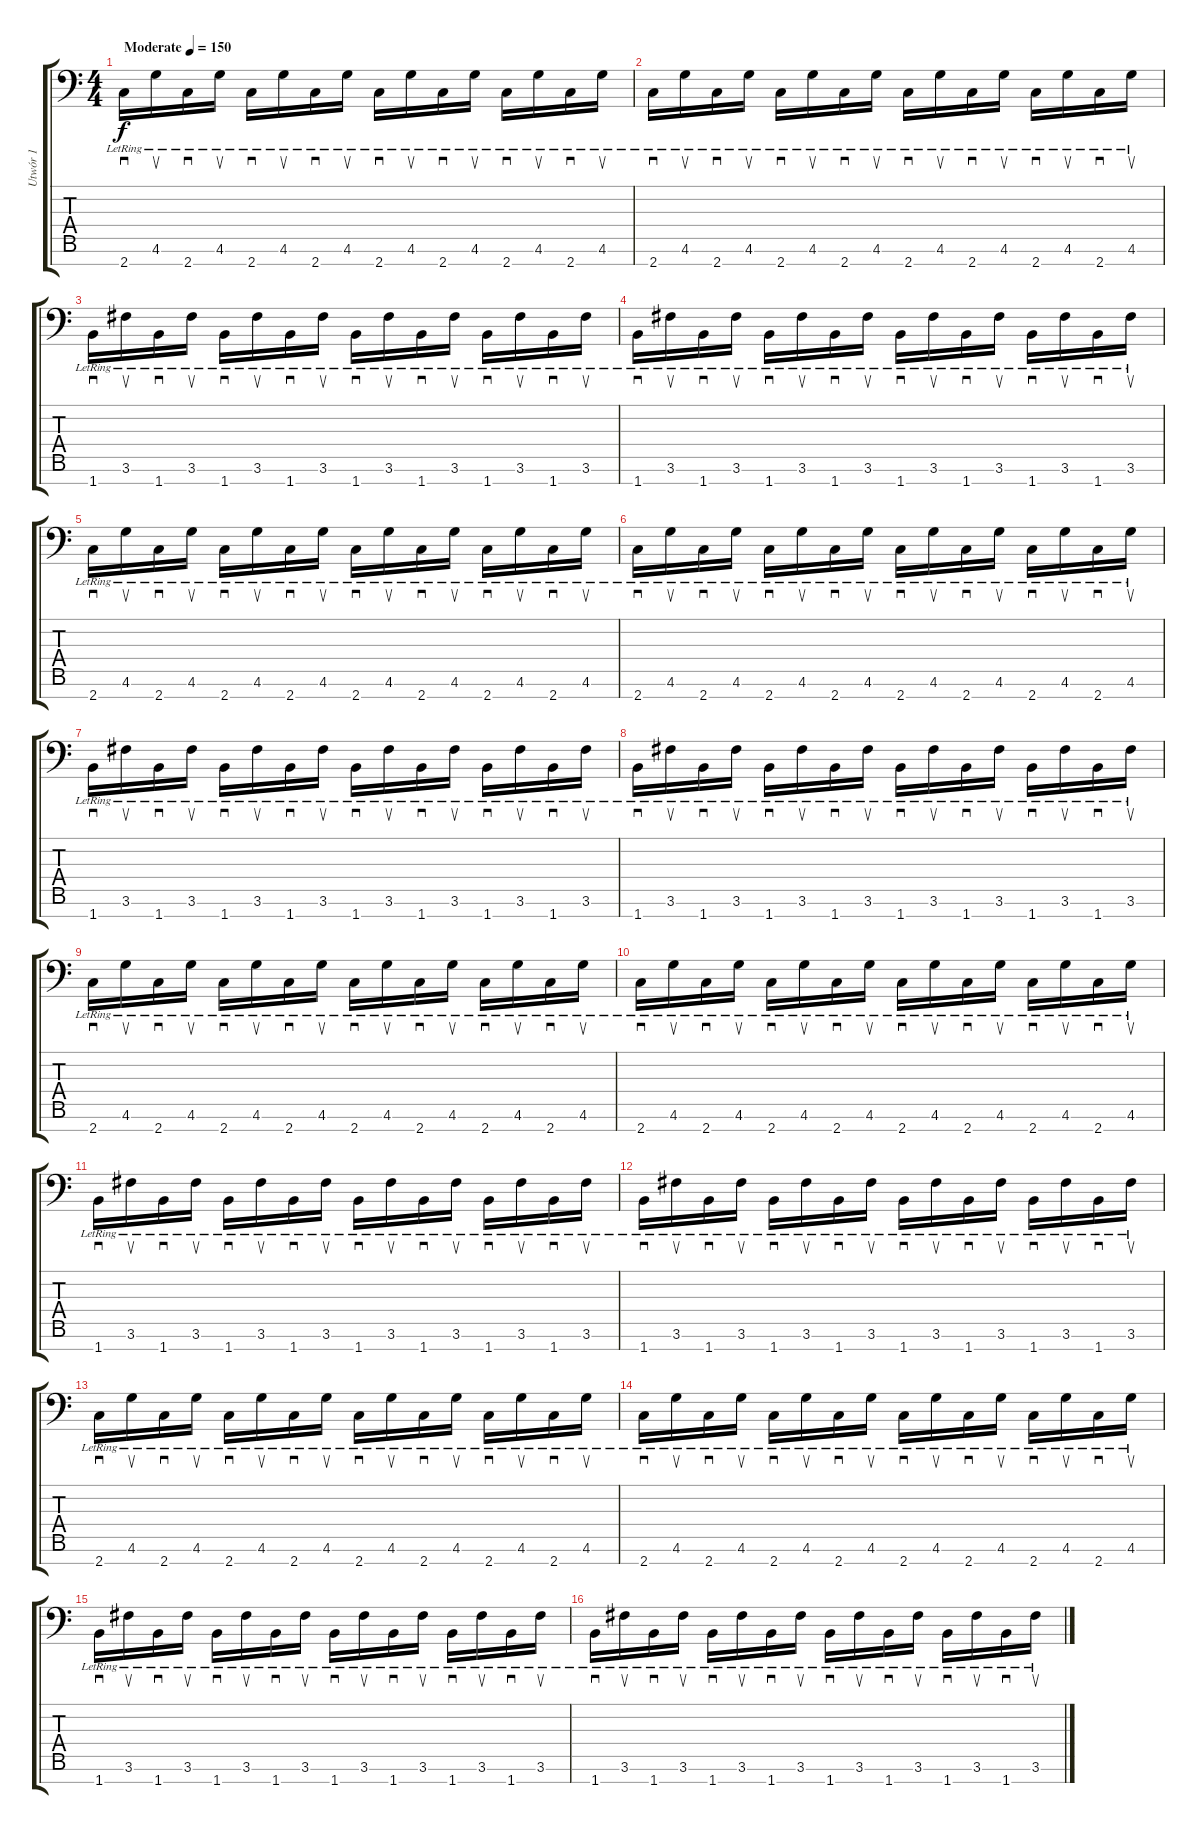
\track ("Utwór 1" "Utwór 1") {instrument distortionguitar}
\staff {score tabs}
\tuning (Eb4 Bb3 Gb3 Db3 Ab2 Eb2 Bb1) {hide}
\ts (4 4)
\tempo (150 "Moderate")
\clef f4
\ks c
2.7{lr}.16{sd dy f instrument distortionguitar} 4.6{lr}.16{su} 2.7{lr}.16{sd} 4.6{lr}.16{su} 2.7{lr}.16{sd} 4.6{lr}.16{su} 2.7{lr}.16{sd} 4.6{lr}.16{su} 2.7{lr}.16{sd} 4.6{lr}.16{su} 2.7{lr}.16{sd} 4.6{lr}.16{su} 2.7{lr}.16{sd} 4.6{lr}.16{su} 2.7{lr}.16{sd} 4.6{lr}.16{su} |
2.7{lr}.16{sd} 4.6{lr}.16{su} 2.7{lr}.16{sd} 4.6{lr}.16{su} 2.7{lr}.16{sd} 4.6{lr}.16{su} 2.7{lr}.16{sd} 4.6{lr}.16{su} 2.7{lr}.16{sd} 4.6{lr}.16{su} 2.7{lr}.16{sd} 4.6{lr}.16{su} 2.7{lr}.16{sd} 4.6{lr}.16{su} 2.7{lr}.16{sd} 4.6{lr}.16{su} |
1.7{lr}.16{sd} 3.6{lr}.16{su} 1.7{lr}.16{sd} 3.6{lr}.16{su} 1.7{lr}.16{sd} 3.6{lr}.16{su} 1.7{lr}.16{sd} 3.6{lr}.16{su} 1.7{lr}.16{sd} 3.6{lr}.16{su} 1.7{lr}.16{sd} 3.6{lr}.16{su} 1.7{lr}.16{sd} 3.6{lr}.16{su} 1.7{lr}.16{sd} 3.6{lr}.16{su} |
1.7{lr}.16{sd} 3.6{lr}.16{su} 1.7{lr}.16{sd} 3.6{lr}.16{su} 1.7{lr}.16{sd} 3.6{lr}.16{su} 1.7{lr}.16{sd} 3.6{lr}.16{su} 1.7{lr}.16{sd} 3.6{lr}.16{su} 1.7{lr}.16{sd} 3.6{lr}.16{su} 1.7{lr}.16{sd} 3.6{lr}.16{su} 1.7{lr}.16{sd} 3.6{lr}.16{su} |
2.7{lr}.16{sd} 4.6{lr}.16{su} 2.7{lr}.16{sd} 4.6{lr}.16{su} 2.7{lr}.16{sd} 4.6{lr}.16{su} 2.7{lr}.16{sd} 4.6{lr}.16{su} 2.7{lr}.16{sd} 4.6{lr}.16{su} 2.7{lr}.16{sd} 4.6{lr}.16{su} 2.7{lr}.16{sd} 4.6{lr}.16{su} 2.7{lr}.16{sd} 4.6{lr}.16{su} |
2.7{lr}.16{sd} 4.6{lr}.16{su} 2.7{lr}.16{sd} 4.6{lr}.16{su} 2.7{lr}.16{sd} 4.6{lr}.16{su} 2.7{lr}.16{sd} 4.6{lr}.16{su} 2.7{lr}.16{sd} 4.6{lr}.16{su} 2.7{lr}.16{sd} 4.6{lr}.16{su} 2.7{lr}.16{sd} 4.6{lr}.16{su} 2.7{lr}.16{sd} 4.6{lr}.16{su} |
1.7{lr}.16{sd} 3.6{lr}.16{su} 1.7{lr}.16{sd} 3.6{lr}.16{su} 1.7{lr}.16{sd} 3.6{lr}.16{su} 1.7{lr}.16{sd} 3.6{lr}.16{su} 1.7{lr}.16{sd} 3.6{lr}.16{su} 1.7{lr}.16{sd} 3.6{lr}.16{su} 1.7{lr}.16{sd} 3.6{lr}.16{su} 1.7{lr}.16{sd} 3.6{lr}.16{su} |
1.7{lr}.16{sd} 3.6{lr}.16{su} 1.7{lr}.16{sd} 3.6{lr}.16{su} 1.7{lr}.16{sd} 3.6{lr}.16{su} 1.7{lr}.16{sd} 3.6{lr}.16{su} 1.7{lr}.16{sd} 3.6{lr}.16{su} 1.7{lr}.16{sd} 3.6{lr}.16{su} 1.7{lr}.16{sd} 3.6{lr}.16{su} 1.7{lr}.16{sd} 3.6{lr}.16{su} |
2.7{lr}.16{sd} 4.6{lr}.16{su} 2.7{lr}.16{sd} 4.6{lr}.16{su} 2.7{lr}.16{sd} 4.6{lr}.16{su} 2.7{lr}.16{sd} 4.6{lr}.16{su} 2.7{lr}.16{sd} 4.6{lr}.16{su} 2.7{lr}.16{sd} 4.6{lr}.16{su} 2.7{lr}.16{sd} 4.6{lr}.16{su} 2.7{lr}.16{sd} 4.6{lr}.16{su} |
2.7{lr}.16{sd} 4.6{lr}.16{su} 2.7{lr}.16{sd} 4.6{lr}.16{su} 2.7{lr}.16{sd} 4.6{lr}.16{su} 2.7{lr}.16{sd} 4.6{lr}.16{su} 2.7{lr}.16{sd} 4.6{lr}.16{su} 2.7{lr}.16{sd} 4.6{lr}.16{su} 2.7{lr}.16{sd} 4.6{lr}.16{su} 2.7{lr}.16{sd} 4.6{lr}.16{su} |
1.7{lr}.16{sd} 3.6{lr}.16{su} 1.7{lr}.16{sd} 3.6{lr}.16{su} 1.7{lr}.16{sd} 3.6{lr}.16{su} 1.7{lr}.16{sd} 3.6{lr}.16{su} 1.7{lr}.16{sd} 3.6{lr}.16{su} 1.7{lr}.16{sd} 3.6{lr}.16{su} 1.7{lr}.16{sd} 3.6{lr}.16{su} 1.7{lr}.16{sd} 3.6{lr}.16{su} |
1.7{lr}.16{sd} 3.6{lr}.16{su} 1.7{lr}.16{sd} 3.6{lr}.16{su} 1.7{lr}.16{sd} 3.6{lr}.16{su} 1.7{lr}.16{sd} 3.6{lr}.16{su} 1.7{lr}.16{sd} 3.6{lr}.16{su} 1.7{lr}.16{sd} 3.6{lr}.16{su} 1.7{lr}.16{sd} 3.6{lr}.16{su} 1.7{lr}.16{sd} 3.6{lr}.16{su} |
2.7{lr}.16{sd} 4.6{lr}.16{su} 2.7{lr}.16{sd} 4.6{lr}.16{su} 2.7{lr}.16{sd} 4.6{lr}.16{su} 2.7{lr}.16{sd} 4.6{lr}.16{su} 2.7{lr}.16{sd} 4.6{lr}.16{su} 2.7{lr}.16{sd} 4.6{lr}.16{su} 2.7{lr}.16{sd} 4.6{lr}.16{su} 2.7{lr}.16{sd} 4.6{lr}.16{su} |
2.7{lr}.16{sd} 4.6{lr}.16{su} 2.7{lr}.16{sd} 4.6{lr}.16{su} 2.7{lr}.16{sd} 4.6{lr}.16{su} 2.7{lr}.16{sd} 4.6{lr}.16{su} 2.7{lr}.16{sd} 4.6{lr}.16{su} 2.7{lr}.16{sd} 4.6{lr}.16{su} 2.7{lr}.16{sd} 4.6{lr}.16{su} 2.7{lr}.16{sd} 4.6{lr}.16{su} |
1.7{lr}.16{sd} 3.6{lr}.16{su} 1.7{lr}.16{sd} 3.6{lr}.16{su} 1.7{lr}.16{sd} 3.6{lr}.16{su} 1.7{lr}.16{sd} 3.6{lr}.16{su} 1.7{lr}.16{sd} 3.6{lr}.16{su} 1.7{lr}.16{sd} 3.6{lr}.16{su} 1.7{lr}.16{sd} 3.6{lr}.16{su} 1.7{lr}.16{sd} 3.6{lr}.16{su} |
1.7{lr}.16{sd} 3.6{lr}.16{su} 1.7{lr}.16{sd} 3.6{lr}.16{su} 1.7{lr}.16{sd} 3.6{lr}.16{su} 1.7{lr}.16{sd} 3.6{lr}.16{su} 1.7{lr}.16{sd} 3.6{lr}.16{su} 1.7{lr}.16{sd} 3.6{lr}.16{su} 1.7{lr}.16{sd} 3.6{lr}.16{su} 1.7{lr}.16{sd} 3.6{lr}.16{su}
